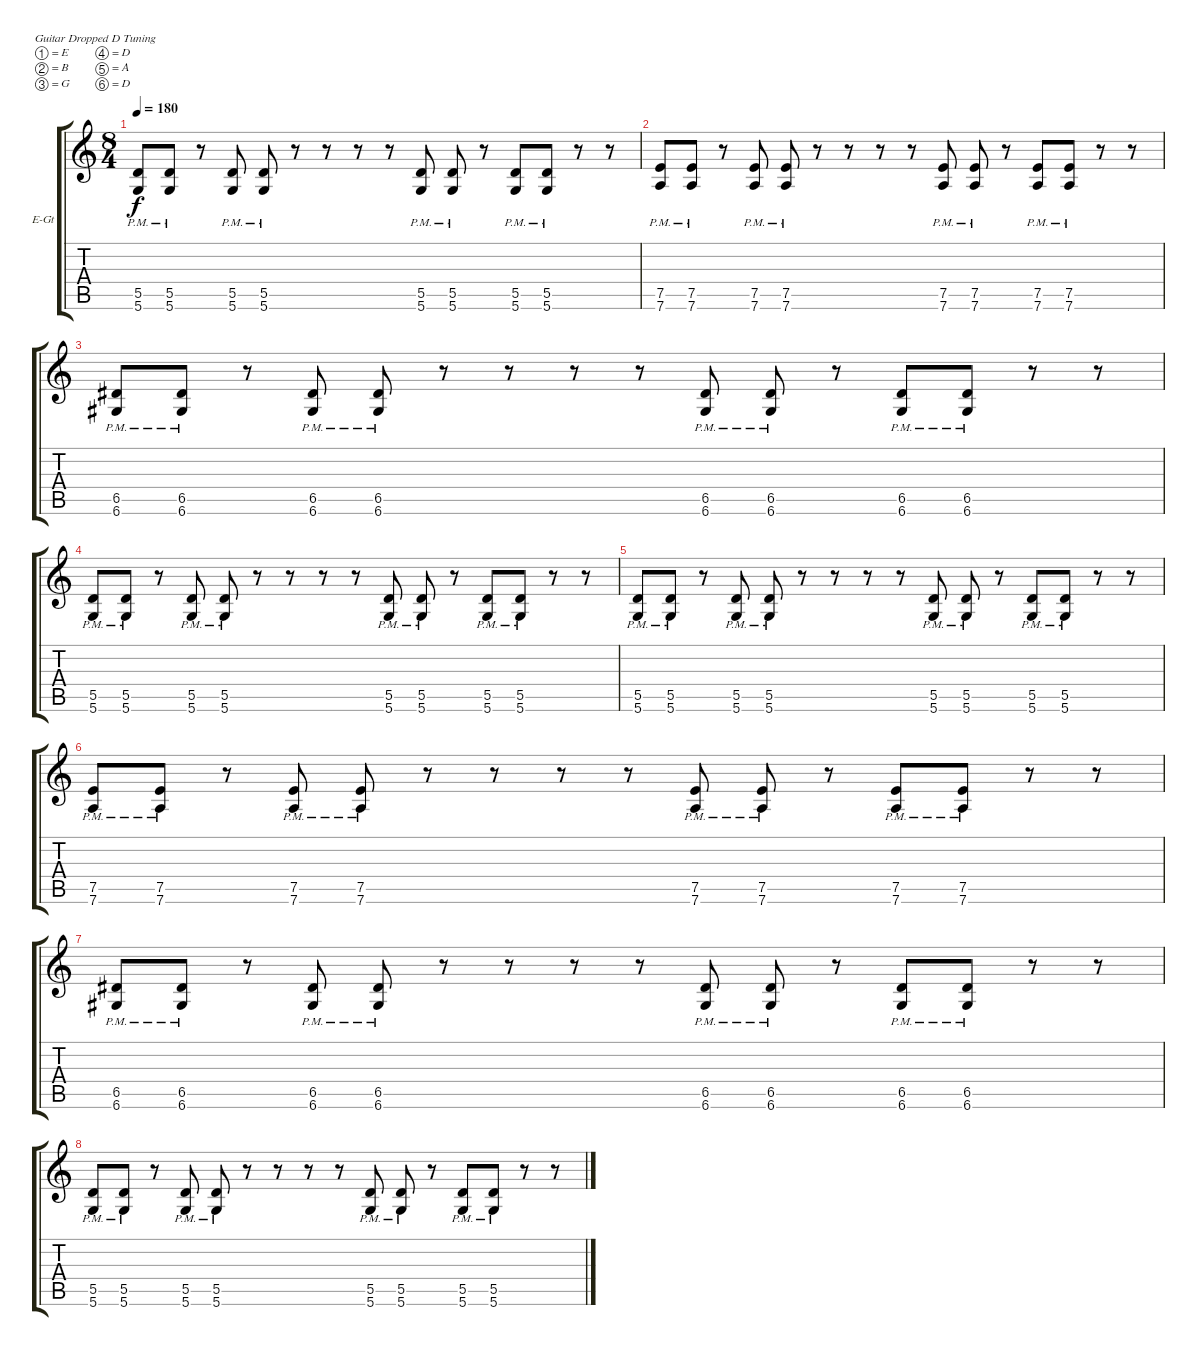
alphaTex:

\defaultSystemsLayout 4
\bracketExtendMode groupsimilarinstruments
\firstSystemTrackNameOrientation horizontal
\otherSystemsTrackNameOrientation horizontal
\track ("Electric Guitar" "E-Gt") {instrument distortionguitar}
\staff {score tabs}
\tuning (E4 B3 G3 D3 A2 D2)
\ts (8 4)
\tempo 180
\clef g2
\ks c
(5.6{pm} 5.5{pm}).8{dy f} (5.5{pm} 5.6).8 r.8 (5.6{pm} 5.5{pm}).8 (5.6{pm} 5.5{pm}).8 r.8 r.8 r.8 r.8 (5.6{pm} 5.5{pm}).8 (5.5{pm} 5.6{pm}).8 r.8 (5.6{pm} 5.5{pm}).8 (5.5{pm} 5.6).8 r.8 r.8 |
(7.6{pm} 7.5{pm}).8 (7.5{pm} 7.6).8 r.8 (7.6{pm} 7.5{pm}).8 (7.5{pm} 7.6).8 r.8 r.8 r.8 r.8 (7.6{pm} 7.5{pm}).8 (7.5{pm} 7.6).8 r.8 (7.6{pm} 7.5{pm}).8 (7.5{pm} 7.6).8 r.8 r.8 |
(6.6{pm} 6.5{pm}).8 (6.5{pm} 6.6).8 r.8 (6.6{pm} 6.5{pm}).8 (6.6{pm} 6.5{pm}).8 r.8 r.8 r.8 r.8 (6.6{pm} 6.5{pm}).8 (6.5{pm} 6.6{pm}).8 r.8 (6.6{pm} 6.5{pm}).8 (6.5{pm} 6.6).8 r.8 r.8 |
(5.6{pm} 5.5{pm}).8 (5.5{pm} 5.6).8 r.8 (5.6{pm} 5.5{pm}).8 (5.6{pm} 5.5{pm}).8 r.8 r.8 r.8 r.8 (5.6{pm} 5.5{pm}).8 (5.5{pm} 5.6{pm}).8 r.8 (5.6{pm} 5.5{pm}).8 (5.5{pm} 5.6).8 r.8 r.8 |
(5.6{pm} 5.5{pm}).8 (5.5{pm} 5.6).8 r.8 (5.6{pm} 5.5{pm}).8 (5.6{pm} 5.5{pm}).8 r.8 r.8 r.8 r.8 (5.6{pm} 5.5{pm}).8 (5.5{pm} 5.6{pm}).8 r.8 (5.6{pm} 5.5{pm}).8 (5.5{pm} 5.6).8 r.8 r.8 |
(7.6{pm} 7.5{pm}).8 (7.5{pm} 7.6).8 r.8 (7.6{pm} 7.5{pm}).8 (7.5{pm} 7.6).8 r.8 r.8 r.8 r.8 (7.6{pm} 7.5{pm}).8 (7.5{pm} 7.6).8 r.8 (7.6{pm} 7.5{pm}).8 (7.5{pm} 7.6).8 r.8 r.8 |
(6.6{pm} 6.5{pm}).8 (6.5{pm} 6.6).8 r.8 (6.6{pm} 6.5{pm}).8 (6.6{pm} 6.5{pm}).8 r.8 r.8 r.8 r.8 (6.6{pm} 6.5{pm}).8 (6.5{pm} 6.6{pm}).8 r.8 (6.6{pm} 6.5{pm}).8 (6.5{pm} 6.6).8 r.8 r.8 |
(5.6{pm} 5.5{pm}).8 (5.5{pm} 5.6).8 r.8 (5.6{pm} 5.5{pm}).8 (5.6{pm} 5.5{pm}).8 r.8 r.8 r.8 r.8 (5.6{pm} 5.5{pm}).8 (5.5{pm} 5.6{pm}).8 r.8 (5.6{pm} 5.5{pm}).8 (5.5{pm} 5.6).8 r.8 r.8
